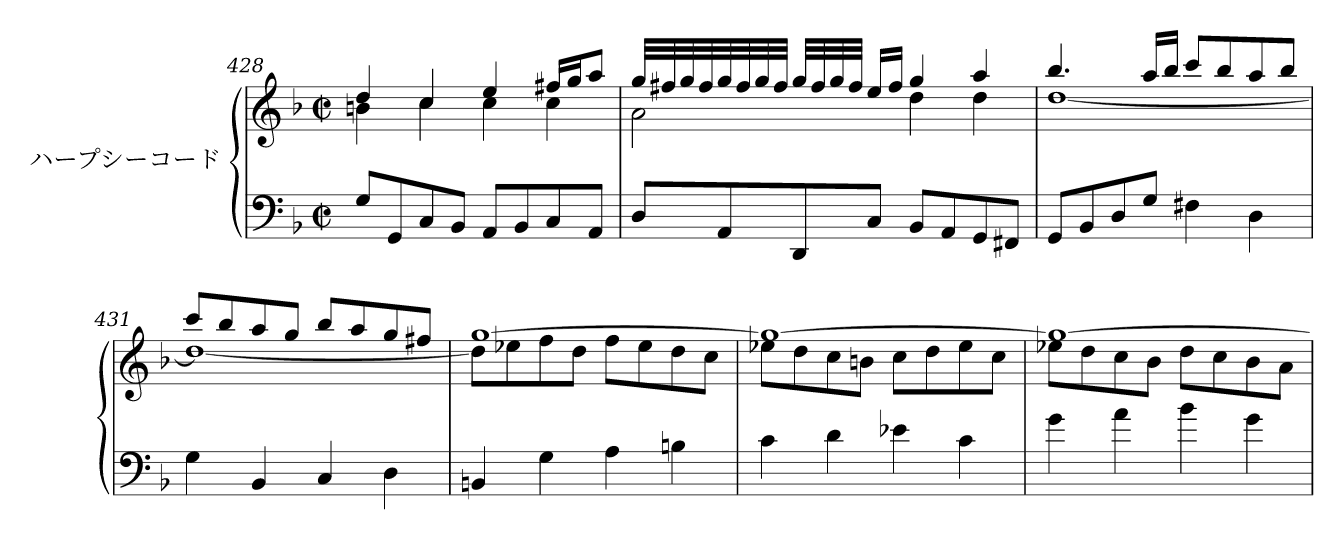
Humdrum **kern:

**kern	**kern
*part1	*part1
*staff2	*staff1
*I"ハープシーコード	*
!!LO:LB:g=z
*clefF4	*clefG2
*k[b-]	*k[b-]
*M2/2	*M2/2
*met(c|)	*met(c|)
=428	=428
*	*^
8G/L	4dd/	4bn\
8GG/	.	.
8C/	4cc/	4cc\
8BB-/J	.	.
8AA/L	4ee/	4cc\
8BB-/	.	.
8C/	16ff#X/LL	4cc\
.	16gg/J	.
8AA/J	8aa/J	.
=429	=429	=429
8D/L	32gg/LLL	2a\
.	32ff#X/	.
.	32gg/	.
.	32ff#/	.
8AA/	32gg/	.
.	32ff#/	.
.	32gg/	.
.	32ff#/JJJ	.
8DD/	32gg/LLL	.
.	32ff#/	.
.	32gg/	.
.	32ff#/JJJ	.
8C/J	16ee/LL	.
.	16ff#/JJ	.
8BB-/L	4gg/	4dd\
8AA/	.	.
8GG/	4aa/	4dd\
8FF#X/J	.	.
=430	=430	=430
8GG/L	4.bb-/	[1dd
8BB-/	.	.
8D/	.	.
8G/J	16aa/LL	.
.	16bb-/JJ	.
4F#X\	8ccc/L	.
.	8bb-/	.
4D\	8aa/	.
.	8bb-/J	.
!!LO:LB:g=z	!!
=431	=431	=431
4G\	8ccc/L	1dd_
.	8bb-/	.
4BB-/	8aa/	.
.	8gg/J	.
4C/	8bb-/L	.
.	8aa/	.
4D\	8gg/	.
.	8ff#X/J	.
=432	=432	=432
4BBn/	[1gg	8dd\L]
.	.	8ee-X\
4G\	.	8ff\
.	.	8dd\J
4A\	.	8ff\L
.	.	8ee-\
4Bn\	.	8dd\
.	.	8cc\J
=433	=433	=433
4c\	1gg_	8ee-X\L
.	.	8dd\
4d\	.	8cc\
.	.	8bn\J
4e-X\	.	8cc\L
.	.	8dd\
4c\	.	8ee-\
.	.	8cc\J
=434	=434	=434
4g\	1gg_	8ee-X\L
.	.	8dd\
4a\	.	8cc\
.	.	8b-\J
4b-\	.	8dd\L
.	.	8cc\
4g\	.	8b-\
.	.	8a\J
*	*v	*v
=	=
*-	*-
